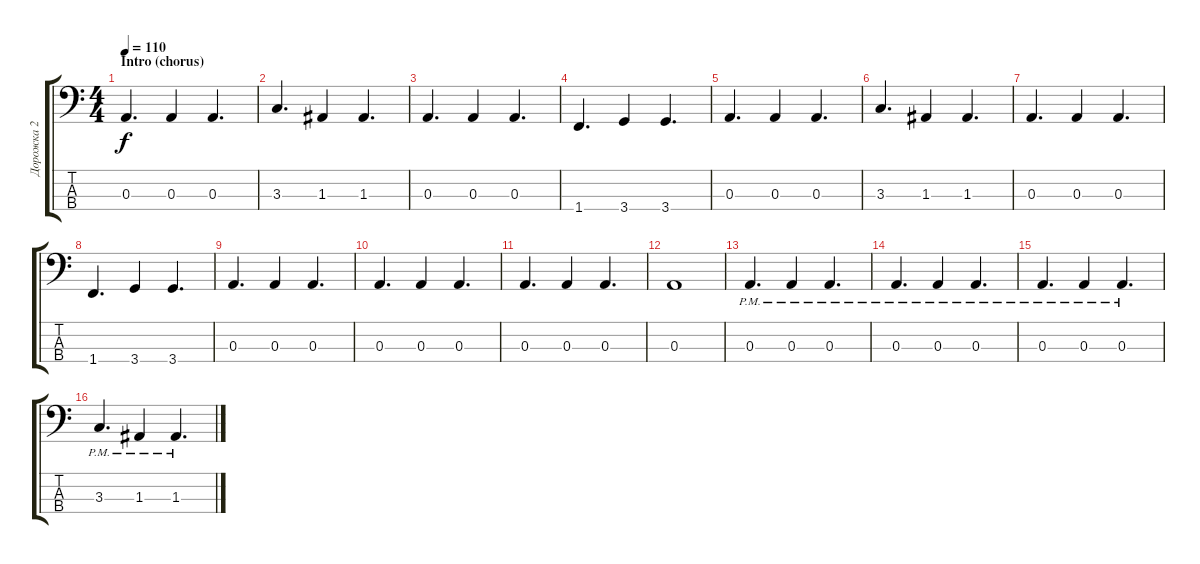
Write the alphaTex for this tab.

\track ("Дорожка 2" "Дорожка 2") {instrument electricbasspick}
\staff {score tabs}
\tuning (G2 D2 A1 E1) {hide}
\ts (4 4)
\section ("" "Intro (chorus)")
\tempo 110
\clef f4
\ks c
0.3.4{d dy f instrument electricbasspick} 0.3.4 0.3.4{d} |
3.3.4{d} 1.3.4 1.3.4{d} |
0.3.4{d} 0.3.4 0.3.4{d} |
1.4.4{d} 3.4.4 3.4.4{d} |
0.3.4{d} 0.3.4 0.3.4{d} |
3.3.4{d} 1.3.4 1.3.4{d} |
0.3.4{d} 0.3.4 0.3.4{d} |
1.4.4{d} 3.4.4 3.4.4{d} |
0.3.4{d} 0.3.4 0.3.4{d} |
0.3.4{d} 0.3.4 0.3.4{d} |
0.3.4{d} 0.3.4 0.3.4{d} |
0.3.1 |
0.3{pm}.4{d} 0.3{pm}.4 0.3{pm}.4{d} |
0.3{pm}.4{d} 0.3{pm}.4 0.3{pm}.4{d} |
0.3{pm}.4{d} 0.3{pm}.4 0.3{pm}.4{d} |
3.3{pm}.4{d} 1.3{pm}.4 1.3{pm}.4{d}
